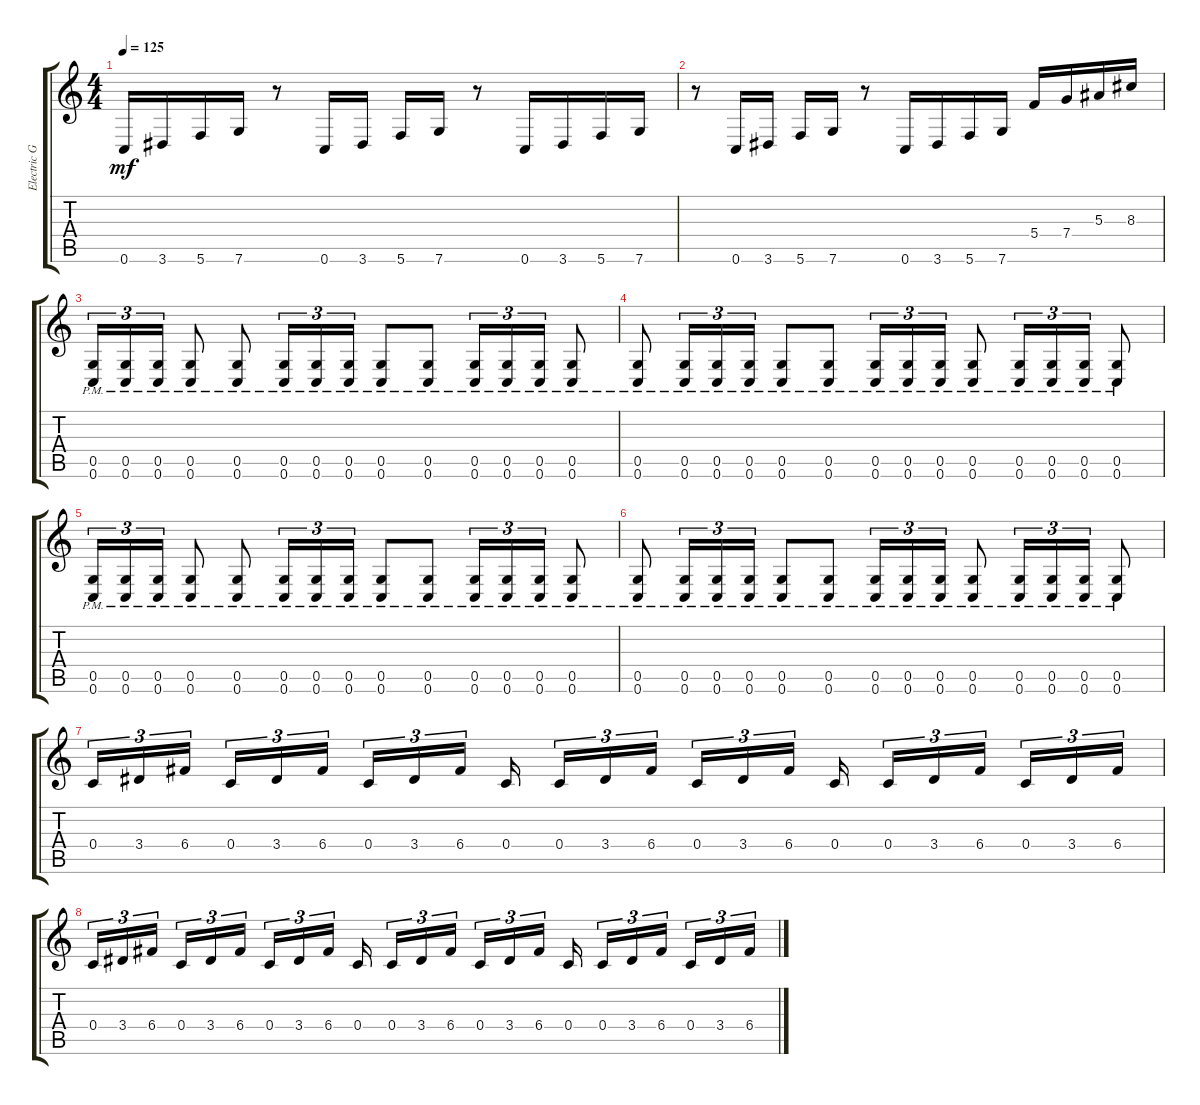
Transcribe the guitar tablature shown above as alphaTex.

\track ("Electric Guitar" "Electric G") {instrument distortionguitar}
\staff {score tabs}
\tuning (D4 A3 F3 C3 G2 C2) {hide}
\ts (4 4)
\tempo 125
\clef g2
\ks c
0.6.16{dy mf} 3.6.16 5.6.16 7.6.16 r.8 0.6.16 3.6.16 5.6.16 7.6.16 r.8 0.6.16 3.6.16 5.6.16 7.6.16 |
r.8 0.6.16 3.6.16 5.6.16 7.6.16 r.8 0.6.16 3.6.16 5.6.16 7.6.16 5.4.16 7.4.16 5.3.16 8.3.16 |
(0.5{pm} 0.6{pm}).16{tu (3 2)} (0.5{pm} 0.6{pm}).16{tu (3 2)} (0.5{pm} 0.6{pm}).16{tu (3 2)} (0.5{pm} 0.6{pm}).8 (0.5{pm} 0.6{pm}).8 (0.5{pm} 0.6{pm}).16{tu (3 2)} (0.5{pm} 0.6{pm}).16{tu (3 2)} (0.5{pm} 0.6{pm}).16{tu (3 2)} (0.5{pm} 0.6{pm}).8 (0.5{pm} 0.6{pm}).8 (0.5{pm} 0.6{pm}).16{tu (3 2)} (0.5{pm} 0.6{pm}).16{tu (3 2)} (0.5{pm} 0.6{pm}).16{tu (3 2)} (0.5{pm} 0.6{pm}).8 |
(0.5{pm} 0.6{pm}).8 (0.5{pm} 0.6{pm}).16{tu (3 2)} (0.5{pm} 0.6{pm}).16{tu (3 2)} (0.5{pm} 0.6{pm}).16{tu (3 2)} (0.5{pm} 0.6{pm}).8 (0.5{pm} 0.6{pm}).8 (0.5{pm} 0.6{pm}).16{tu (3 2)} (0.5{pm} 0.6{pm}).16{tu (3 2)} (0.5{pm} 0.6{pm}).16{tu (3 2)} (0.5{pm} 0.6{pm}).8 (0.5{pm} 0.6{pm}).16{tu (3 2)} (0.5{pm} 0.6{pm}).16{tu (3 2)} (0.5{pm} 0.6{pm}).16{tu (3 2)} (0.5{pm} 0.6{pm}).8 |
(0.5{pm} 0.6{pm}).16{tu (3 2)} (0.5{pm} 0.6{pm}).16{tu (3 2)} (0.5{pm} 0.6{pm}).16{tu (3 2)} (0.5{pm} 0.6{pm}).8 (0.5{pm} 0.6{pm}).8 (0.5{pm} 0.6{pm}).16{tu (3 2)} (0.5{pm} 0.6{pm}).16{tu (3 2)} (0.5{pm} 0.6{pm}).16{tu (3 2)} (0.5{pm} 0.6{pm}).8 (0.5{pm} 0.6{pm}).8 (0.5{pm} 0.6{pm}).16{tu (3 2)} (0.5{pm} 0.6{pm}).16{tu (3 2)} (0.5{pm} 0.6{pm}).16{tu (3 2)} (0.5{pm} 0.6{pm}).8 |
(0.5{pm} 0.6{pm}).8 (0.5{pm} 0.6{pm}).16{tu (3 2)} (0.5{pm} 0.6{pm}).16{tu (3 2)} (0.5{pm} 0.6{pm}).16{tu (3 2)} (0.5{pm} 0.6{pm}).8 (0.5{pm} 0.6{pm}).8 (0.5{pm} 0.6{pm}).16{tu (3 2)} (0.5{pm} 0.6{pm}).16{tu (3 2)} (0.5{pm} 0.6{pm}).16{tu (3 2)} (0.5{pm} 0.6{pm}).8 (0.5{pm} 0.6{pm}).16{tu (3 2)} (0.5{pm} 0.6{pm}).16{tu (3 2)} (0.5{pm} 0.6{pm}).16{tu (3 2)} (0.5{pm} 0.6{pm}).8 |
0.4.16{tu (3 2)} 3.4.16{tu (3 2)} 6.4.16{tu (3 2)} 0.4.16{tu (3 2)} 3.4.16{tu (3 2)} 6.4.16{tu (3 2)} 0.4.16{tu (3 2)} 3.4.16{tu (3 2)} 6.4.16{tu (3 2)} 0.4.16 0.4.16{tu (3 2)} 3.4.16{tu (3 2)} 6.4.16{tu (3 2)} 0.4.16{tu (3 2)} 3.4.16{tu (3 2)} 6.4.16{tu (3 2)} 0.4.16 0.4.16{tu (3 2)} 3.4.16{tu (3 2)} 6.4.16{tu (3 2)} 0.4.16{tu (3 2)} 3.4.16{tu (3 2)} 6.4.16{tu (3 2)} |
0.4.16{tu (3 2)} 3.4.16{tu (3 2)} 6.4.16{tu (3 2)} 0.4.16{tu (3 2)} 3.4.16{tu (3 2)} 6.4.16{tu (3 2)} 0.4.16{tu (3 2)} 3.4.16{tu (3 2)} 6.4.16{tu (3 2)} 0.4.16 0.4.16{tu (3 2)} 3.4.16{tu (3 2)} 6.4.16{tu (3 2)} 0.4.16{tu (3 2)} 3.4.16{tu (3 2)} 6.4.16{tu (3 2)} 0.4.16 0.4.16{tu (3 2)} 3.4.16{tu (3 2)} 6.4.16{tu (3 2)} 0.4.16{tu (3 2)} 3.4.16{tu (3 2)} 6.4.16{tu (3 2)}
